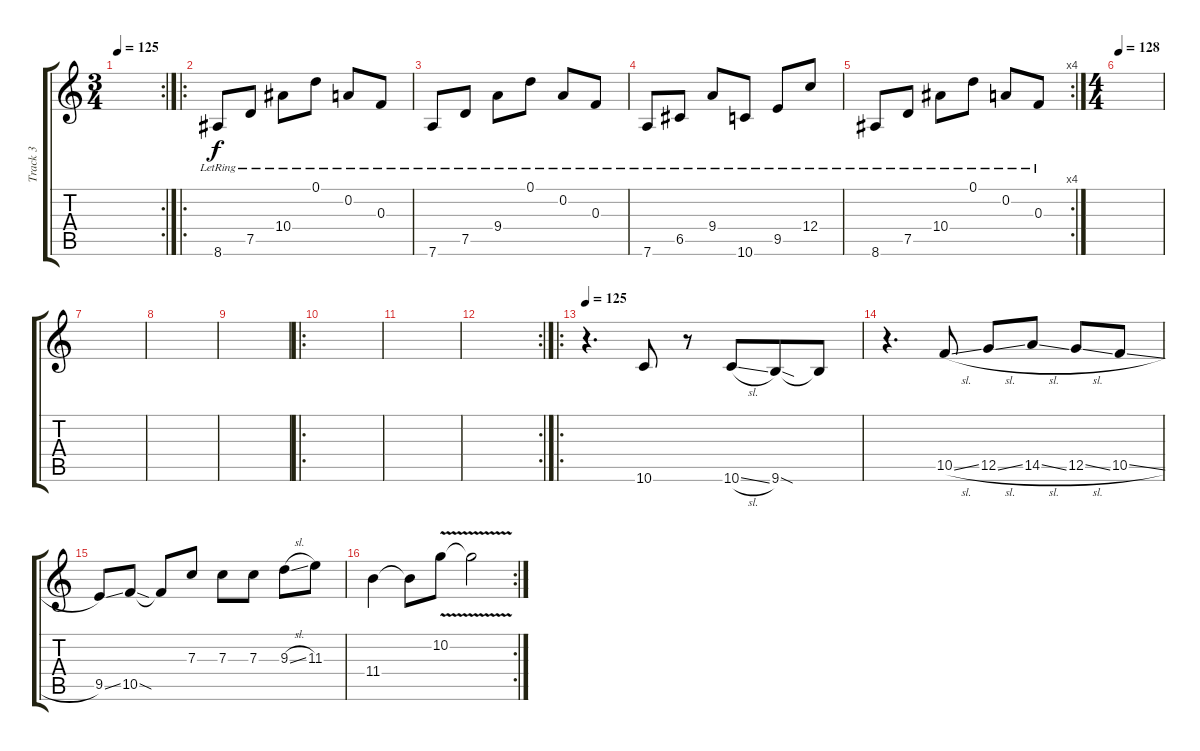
\track ("Track 3" "Track 3") {instrument distortionguitar}
\staff {score tabs}
\tuning (D4 A3 F3 C3 G2 D2) {hide}
\rc 2
\ts (3 4)
\tempo 125
\clef g2
\ks c
|
\ro
8.6{lr}.8{instrument acousticguitarsteel} 7.5{lr}.8 10.4{lr}.8 0.1{lr}.8 0.2{lr}.8 0.3{lr}.8 |
7.6{lr}.8 7.5{lr}.8 9.4{lr}.8 0.1{lr}.8 0.2{lr}.8 0.3{lr}.8 |
7.6{lr}.8 6.5{lr}.8 9.4{lr}.8 10.6{lr}.8 9.5{lr}.8 12.4{lr}.8 |
\rc 4
8.6{lr}.8 7.5{lr}.8 10.4{lr}.8 0.1{lr}.8 0.2{lr}.8 0.3{lr}.8 |
\ts (4 4)
\tempo 128
|
|
|
|
\ro
|
|
\rc 2
|
\ro
\tempo 125
r.4{d instrument distortionguitar} 10.6.8 r.8 10.6{sl}.8{beam merge} 9.6{sod}.8 9.6{t}.8 |
r.4{d} 10.5{sl}.8 12.5{sl}.8 14.5{sl}.8 12.5{sl}.8 10.5{sl}.8 |
9.5{ss}.8 10.5{sod}.8 10.5{t}.8 7.3.8 7.3.8 7.3.8 9.3{sl}.8 11.3.8 |
\rc 2
11.4.4 11.4{t}.8 10.2{v}.8 10.2{t}.2
